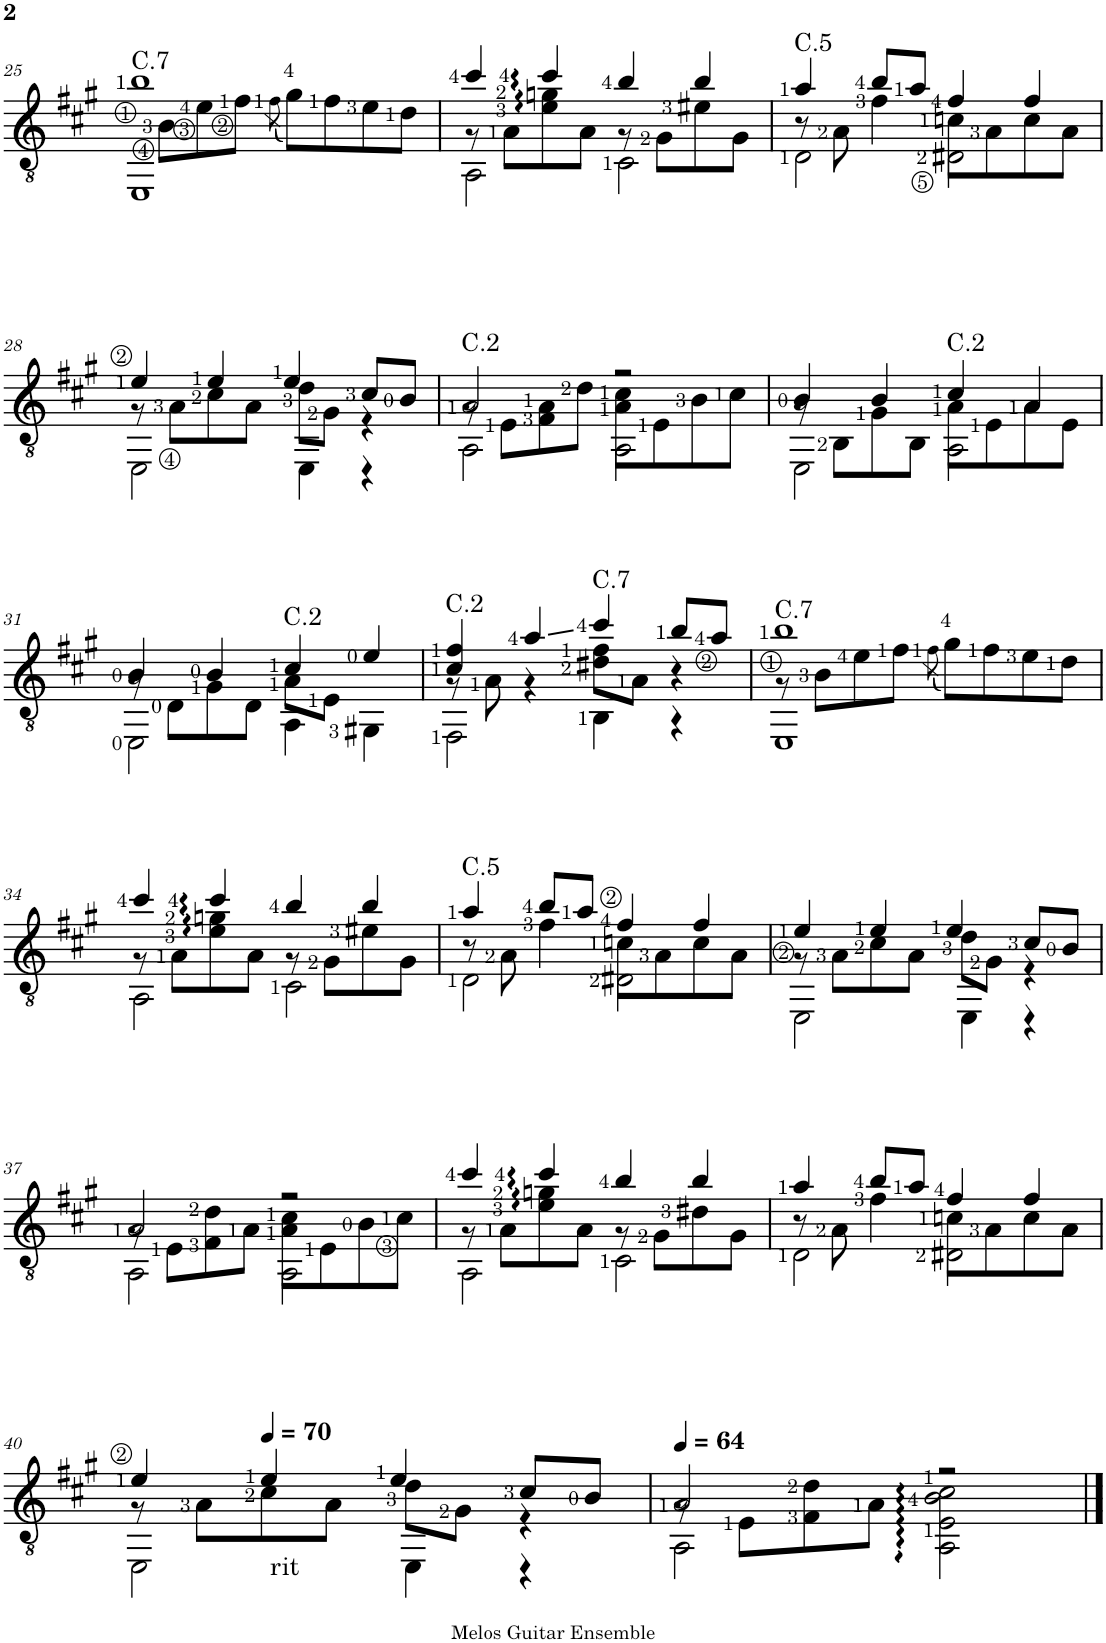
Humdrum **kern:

**kern
*part1
*staff1
*I"클래식 기타
!!LO:PB:g=z
*clefGv2
*k[f#c#g#]
*M4/4
=25
*^
*	*^
!LO:TX:a:t=C.7	!	!
1b	8ryy	1EE
.	8B\L	.
.	8e\	.
.	8f#\J	.
.	(8qf#\	.
.	8g#\L)	.
.	8f#\	.
.	8e\	.
.	8d\J	.
=26	=26	=26
4cc#/	8r	2AA\
.	8A\L	.
4cc#/	8e\ 8gn\	.
.	8A\J	.
4b/	8r	2C#\
.	8G#\L	.
4b/	8e#X\	.
.	8G#\J	.
=27	=27	=27
!LO:TX:a:t=C.5	!	!
4a/	8r	2D\
.	8A\	.
8b/L	4f#\	.
8a/J	.	.
4f#/	8cn\L	2D#X\
.	8A\	.
4f#/	8c\	.
.	8A\J	.
!!LO:LB:g=z	!!	!!
=28	=28	=28
4e/	8r	2EE\
.	8A\L	.
4e/	8c#\	.
.	8A\J	.
4e/	8d\L	4EE\
.	8G#\J	.
8c#/L	4r	4r
8B/J	.	.
=29	=29	=29
!LO:TX:a:t=C.2	!	!
2A/	8r	2AA\
.	8E\L	.
.	8F#\ 8A\	.
.	8d\J	.
2r	8A\ 8c#\L	2AA\
.	8E\	.
.	8B\	.
.	8c#\J	.
=30	=30	=30
4B/	8r	2EE\
.	8BB\L	.
4B/	8G#\	.
.	8BB\J	.
!LO:TX:a:t=C.2	!	!
4c#/	8A\L	2AA\
.	8E\	.
4A/	8A\	.
.	8E\J	.
!!LO:LB:g=z	!!	!!
=31	=31	=31
4B/	8r	2EE\
.	8D\L	.
4B/	8G#\	.
.	8D\J	.
!LO:TX:a:t=C.2	!	!
4c#/	8A\L	4AA\
.	8E\J	.
4e/	4GG#X\	4ryy
=32	=32	=32
!LO:TX:a:t=C.2	!	!
4c#/ 4f#/	8r	2FF#\
.	8A\	.
4a/	4r	.
!LO:TX:a:t=C.7	!	!
4cc#/	8d#X\ 8f#\L	4BB\
.	8A\J	.
8b/L	4r	4r
8a/J	.	.
=33	=33	=33
!LO:TX:a:t=C.7	!	!
1b	8r	1EE
.	8B\L	.
.	8e\	.
.	8f#\J	.
.	(8qf#\	.
.	8g#\L)	.
.	8f#\	.
.	8e\	.
.	8d\J	.
!!LO:LB:g=z	!!	!!
=34	=34	=34
4cc#/	8r	2AA\
.	8A\L	.
4cc#/	8e\ 8gn\	.
.	8A\J	.
4b/	8r	2C#\
.	8G#\L	.
4b/	8e#X\	.
.	8G#\J	.
=35	=35	=35
!LO:TX:a:t=C.5	!	!
4a/	8r	2D\
.	8A\	.
8b/L	4f#\	.
8a/J	.	.
4f#/	8cn\L	2D#X\
.	8A\	.
4f#/	8c\	.
.	8A\J	.
=36	=36	=36
4e/	8r	2EE\
.	8A\L	.
4e/	8c#\	.
.	8A\J	.
4e/	8d\L	4EE\
.	8G#\J	.
8c#/L	4r	4r
8B/J	.	.
!!LO:LB:g=z	!!	!!
=37	=37	=37
2A/	8r	2AA\
.	8E\L	.
.	8F#\ 8d\	.
.	8A\J	.
2r	8A\ 8c#\L	2AA\
.	8E\	.
.	8B\	.
.	8c#\J	.
=38	=38	=38
4cc#/	8r	2AA\
.	8A\L	.
4cc#/	8e\ 8gn\	.
.	8A\J	.
4b/	8r	2C#\
.	8G#\L	.
4b/	8d#X\	.
.	8G#\J	.
=39	=39	=39
4a/	8r	2D\
.	8A\	.
8b/L	4f#\	.
8a/J	.	.
4f#/	8cn\L	2D#X\
.	8A\	.
4f#/	8c\	.
.	8A\J	.
!!LO:LB:g=z	!!	!!
=40	=40	=40
4e/	8r	2EE\
.	8A\L	.
*MM70	*	*
!LO:TX:b:t=rit	!	!
4e/	8c#\	.
.	8A\J	.
4e/	8d\L	4EE\
.	8G#\J	.
8c#/L	4r	4r
8B/J	.	.
=41	=41	=41
*MM64	*	*
2A/	8r	2AA\
.	8E\L	.
.	8F#\ 8d\	.
.	8A\J	.
2r	2E\ 2B\ 2c#\	2AA\
*v	*v	*v
==
*-
